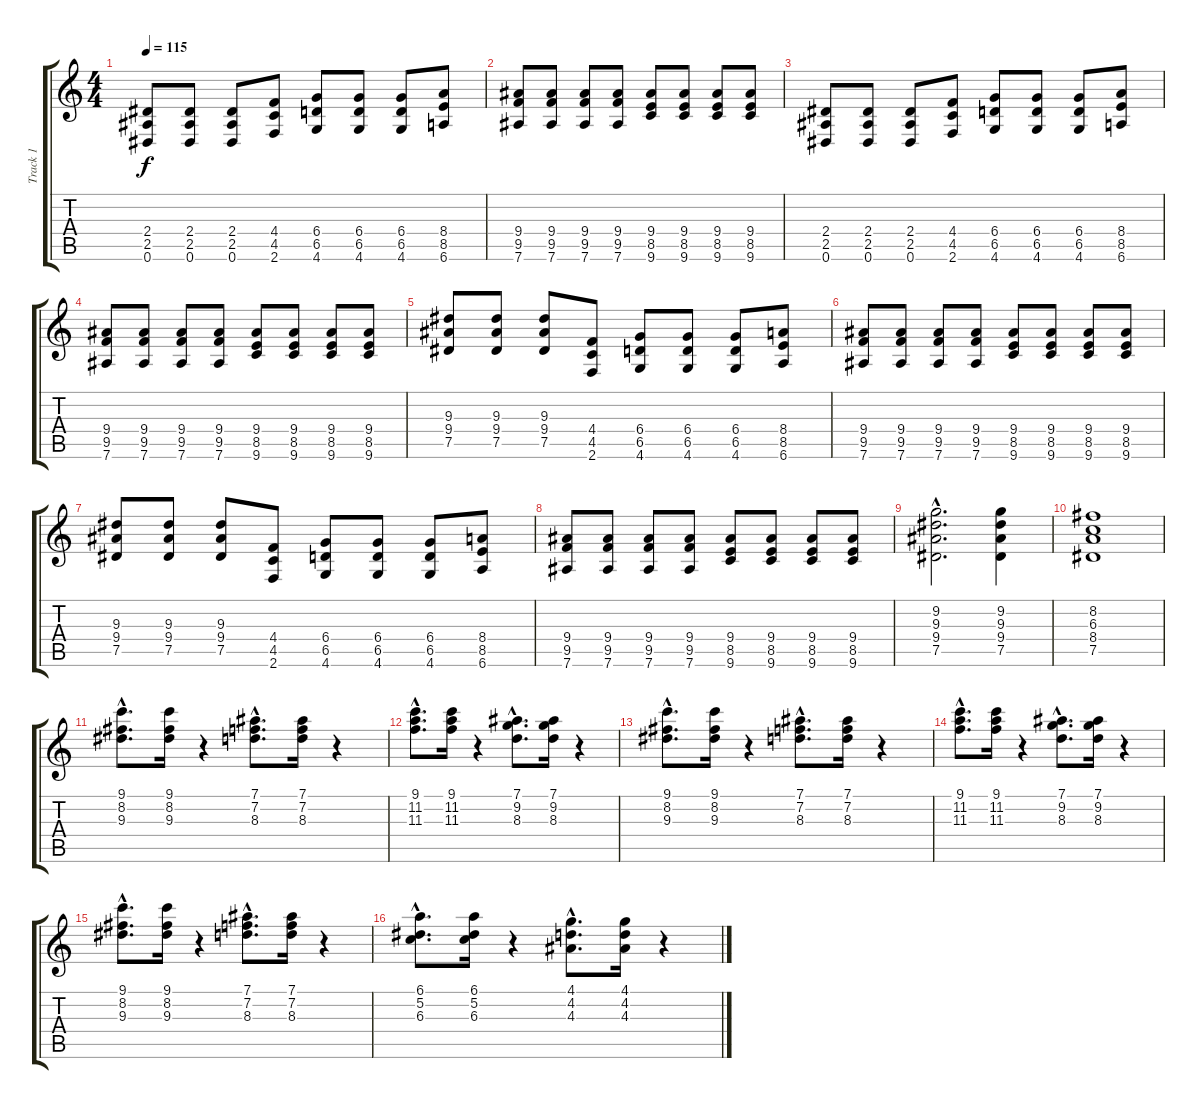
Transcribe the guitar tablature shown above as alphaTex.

\track ("Track 1" "Track 1") {instrument overdrivenguitar}
\staff {score tabs}
\tuning (Eb4 Bb3 Gb3 Db3 Ab2 Eb2) {hide}
\ts (4 4)
\tempo 115
\clef g2
\ks c
(2.4 2.5 0.6).8{dy f balance 8 instrument electricguitarclean} (2.4 2.5 0.6).8 (2.4 2.5 0.6).8 (4.4 4.5 2.6).8 (6.4 6.5 4.6).8 (6.4 6.5 4.6).8 (6.4 6.5 4.6).8 (8.4 8.5 6.6).8 |
(9.4 9.5 7.6).8 (9.4 9.5 7.6).8 (9.4 9.5 7.6).8 (9.4 9.5 7.6).8 (9.4 8.5 9.6).8 (9.4 8.5 9.6).8 (9.4 8.5 9.6).8 (9.4 8.5 9.6).8 |
(2.4 2.5 0.6).8 (2.4 2.5 0.6).8 (2.4 2.5 0.6).8 (4.4 4.5 2.6).8 (6.4 6.5 4.6).8 (6.4 6.5 4.6).8 (6.4 6.5 4.6).8 (8.4 8.5 6.6).8 |
(9.4 9.5 7.6).8 (9.4 9.5 7.6).8 (9.4 9.5 7.6).8 (9.4 9.5 7.6).8 (9.4 8.5 9.6).8 (9.4 8.5 9.6).8 (9.4 8.5 9.6).8 (9.4 8.5 9.6).8 |
(9.3 9.4 7.5).8{balance 11 instrument overdrivenguitar} (9.3 9.4 7.5).8 (9.3 9.4 7.5).8 (4.4 4.5 2.6).8 (6.4 6.5 4.6).8 (6.4 6.5 4.6).8 (6.4 6.5 4.6).8 (8.4 8.5 6.6).8 |
(9.4 9.5 7.6).8 (9.4 9.5 7.6).8 (9.4 9.5 7.6).8 (9.4 9.5 7.6).8 (9.4 8.5 9.6).8 (9.4 8.5 9.6).8 (9.4 8.5 9.6).8 (9.4 8.5 9.6).8 |
(9.3 9.4 7.5).8 (9.3 9.4 7.5).8 (9.3 9.4 7.5).8 (4.4 4.5 2.6).8 (6.4 6.5 4.6).8 (6.4 6.5 4.6).8 (6.4 6.5 4.6).8 (8.4 8.5 6.6).8 |
(9.4 9.5 7.6).8 (9.4 9.5 7.6).8 (9.4 9.5 7.6).8 (9.4 9.5 7.6).8 (9.4 8.5 9.6).8 (9.4 8.5 9.6).8 (9.4 8.5 9.6).8 (9.4 8.5 9.6).8 |
(9.2{hac} 9.3{hac} 9.4{hac} 7.5{hac}).2{d} (9.2 9.3 9.4 7.5).4 |
(8.2 6.3 8.4 7.5).1 |
(9.1{hac} 8.2{hac} 9.3{hac}).8{d} (9.1 8.2 9.3).16 r.4 (7.1{hac} 7.2{hac} 8.3{hac}).8{d} (7.1 7.2 8.3).16 r.4 |
(9.1{hac} 11.2{hac} 11.3{hac}).8{d} (9.1 11.2 11.3).16 r.4 (7.1{hac} 9.2{hac} 8.3{hac}).8{d} (7.1 9.2 8.3).16 r.4 |
(9.1{hac} 8.2{hac} 9.3{hac}).8{d} (9.1 8.2 9.3).16 r.4 (7.1{hac} 7.2{hac} 8.3{hac}).8{d} (7.1 7.2 8.3).16 r.4 |
(9.1{hac} 11.2{hac} 11.3{hac}).8{d} (9.1 11.2 11.3).16 r.4 (7.1{hac} 9.2{hac} 8.3{hac}).8{d} (7.1 9.2 8.3).16 r.4 |
(9.1{hac} 8.2{hac} 9.3{hac}).8{d} (9.1 8.2 9.3).16 r.4 (7.1{hac} 7.2{hac} 8.3{hac}).8{d} (7.1 7.2 8.3).16 r.4 |
(6.1{hac} 5.2{hac} 6.3{hac}).8{d} (6.1 5.2 6.3).16 r.4 (4.1{hac} 4.2{hac} 4.3{hac}).8{d} (4.1 4.2 4.3).16 r.4
